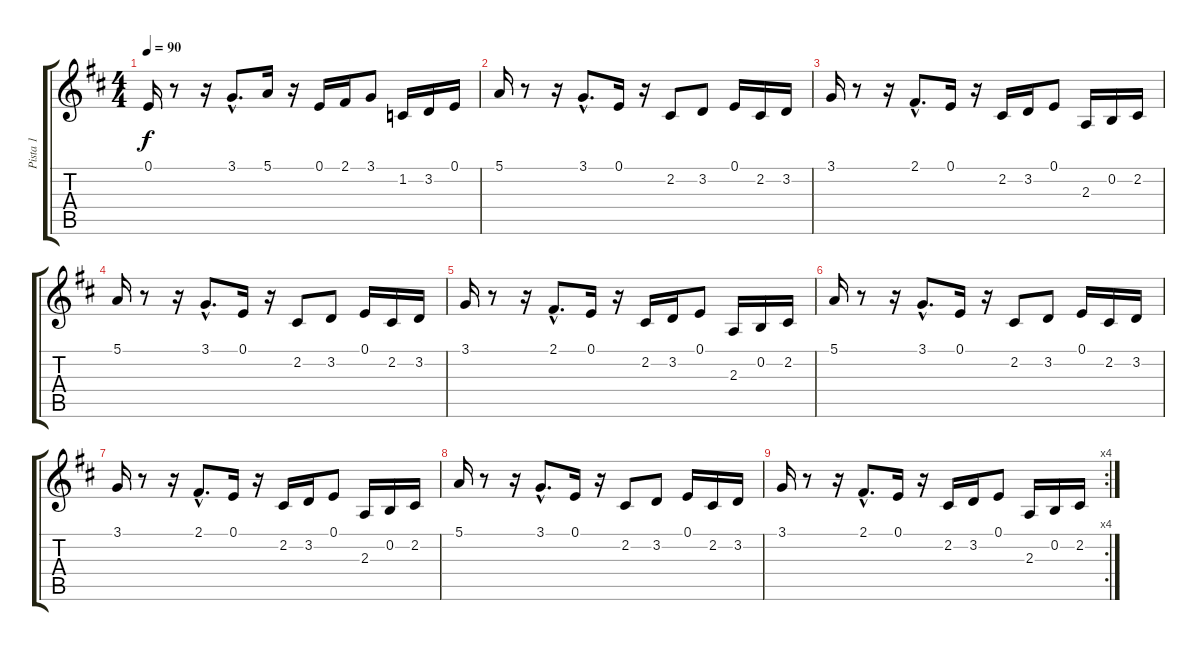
\track ("Pista 1" "Pista 1") {instrument lead1square}
\staff {score tabs}
\tuning (E4 B3 G3 D3 A2 E2) {hide}
\ts (4 4)
\tempo 90
\clef g2
\ks d
0.1.16{dy f} r.8 r.16 3.1{hac}.8{d} 5.1.16 r.16 0.1.16 2.1.16 3.1.8 1.2.16 3.2.16 0.1.16 |
5.1.16 r.8 r.16 3.1{hac}.8{d} 0.1.16 r.16 2.2.8 3.2.8 0.1.16 2.2.16 3.2.16 |
3.1.16 r.8 r.16 2.1{hac}.8{d} 0.1.16 r.16 2.2.16 3.2.16 0.1.8 2.3.16 0.2.16 2.2.16 |
5.1.16 r.8 r.16 3.1{hac}.8{d} 0.1.16 r.16 2.2.8 3.2.8 0.1.16 2.2.16 3.2.16 |
3.1.16 r.8 r.16 2.1{hac}.8{d} 0.1.16 r.16 2.2.16 3.2.16 0.1.8 2.3.16 0.2.16 2.2.16 |
5.1.16 r.8 r.16 3.1{hac}.8{d} 0.1.16 r.16 2.2.8 3.2.8 0.1.16 2.2.16 3.2.16 |
3.1.16 r.8 r.16 2.1{hac}.8{d} 0.1.16 r.16 2.2.16 3.2.16 0.1.8 2.3.16 0.2.16 2.2.16 |
5.1.16 r.8 r.16 3.1{hac}.8{d} 0.1.16 r.16 2.2.8 3.2.8 0.1.16 2.2.16 3.2.16 |
\rc 4
3.1.16 r.8 r.16 2.1{hac}.8{d} 0.1.16 r.16 2.2.16 3.2.16 0.1.8 2.3.16 0.2.16 2.2.16
